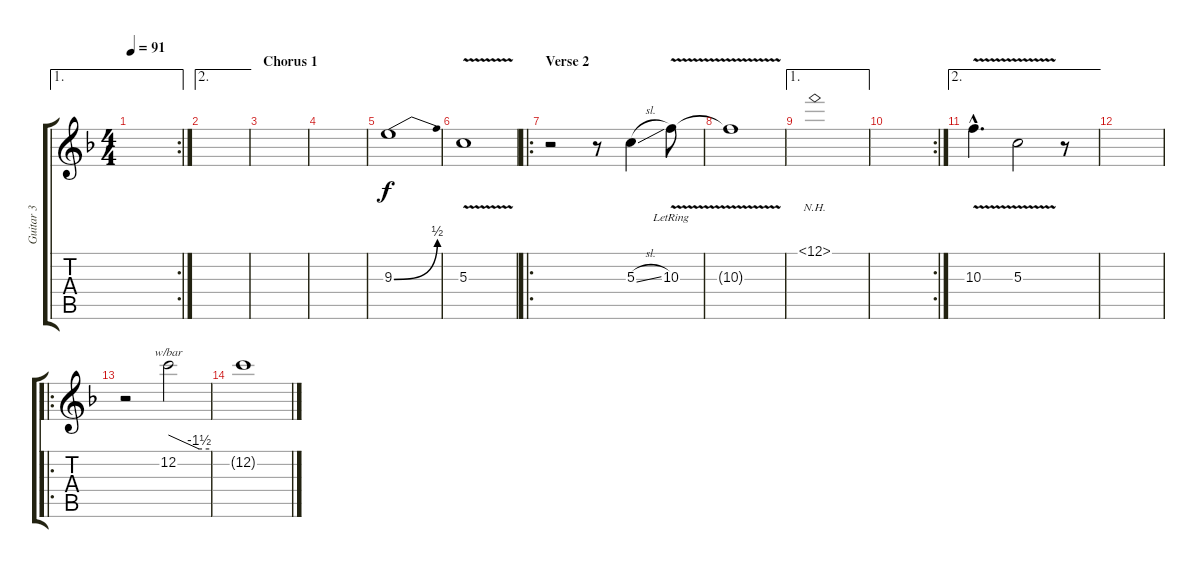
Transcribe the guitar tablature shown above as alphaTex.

\track ("Guitar 3" "Guitar 3") {instrument electricguitarclean}
\staff {score tabs}
\tuning (F4 C4 G3 D3 A2 E2) {hide}
\ae 1
\rc 2
\ts (4 4)
\tempo 91
\clef g2
\ks f
|
\ae 2
|
\section ("" "Chorus 1")
|
|
9.3{be (bend 0 0 60 2)}.1 |
5.3{v}.1 |
\ro
\section ("" "Verse 2")
r.2 r.8 5.3{sl}.4 10.3{v lr}.8 |
10.3{t}.1 |
\ae 1
12.1{nh}.1 |
\rc 2
|
\ae 2
10.3{v hac}.4{d} 5.3{v}.2 r.8 |
|
\ro
r.2 12.2.2{tbe (custom default 0 0 45 -6 60 -6)} |
12.2{t}.1
